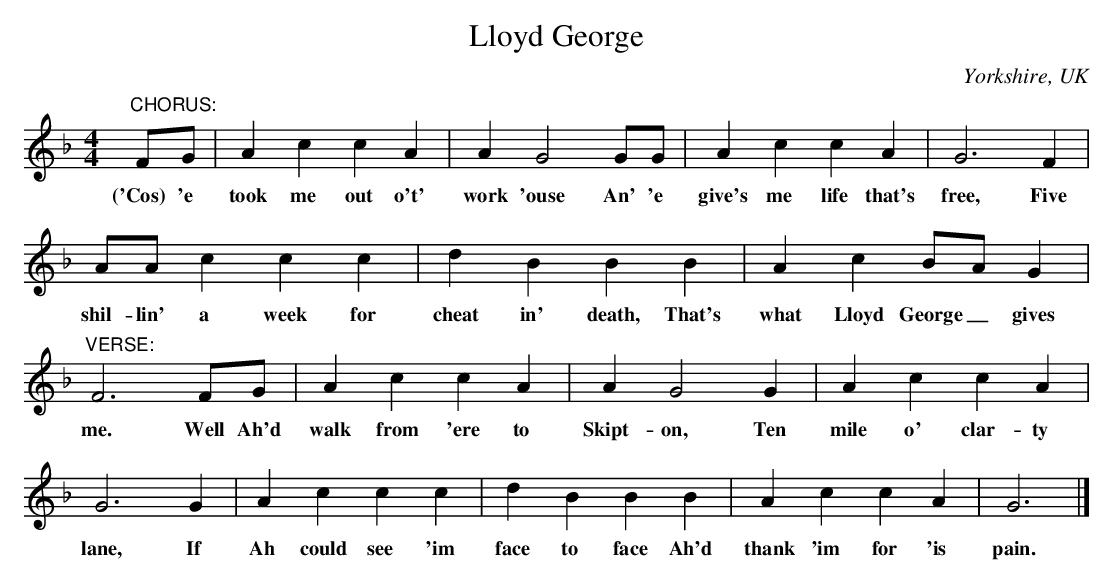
X:1
T:Lloyd George
O:Yorkshire, UK
M:4/4
L:1/4
K:F % hexatonic(-7) = Ion/Mix
"CHORUS:"F/G/|A c c A|A G2 G/G/|A c c A|G3 F|
w: ('Cos) 'e took me out o't' work 'ouse An' 'e give's me life that's free, Five
A/A/ c c c|d B B B|A c B/A/ G|
w: shil- lin' a week for cheat in' death, That's what Lloyd George_ gives
"VERSE:"F3 F/G/|A c c A|A G2 G|A c c A|
w: me. Well Ah'd walk from 'ere to Skipt- on, Ten mile o' clar- ty
G3 G|A c c c|d B B B|A c c A|G3|]
w: lane, If Ah could see 'im face to face Ah'd thank 'im for 'is pain.
